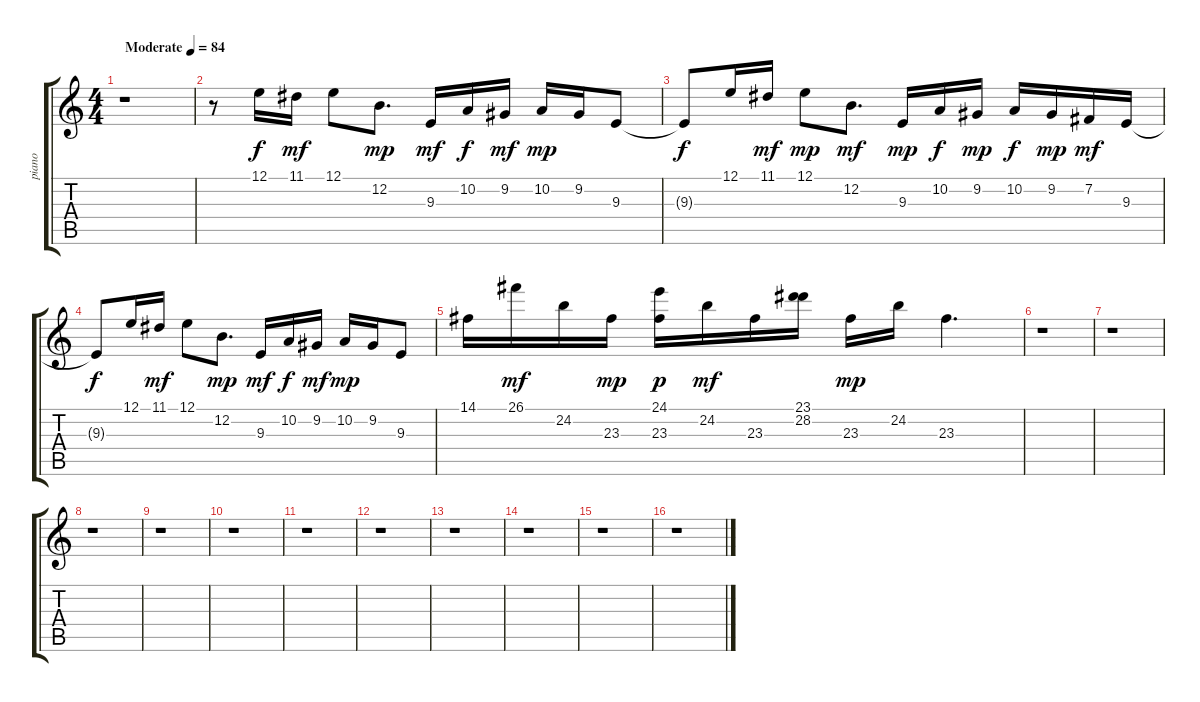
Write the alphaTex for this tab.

\track ("piano" "piano") {instrument electricgrandpiano}
\staff {score tabs}
\tuning (E4 B3 G3 D3 A2 E2) {hide}
\ts (4 4)
\tempo (84 "Moderate")
\clef g2
\ks c
r.1{dy f instrument electricgrandpiano} |
r.8 12.1.16 11.1.16{dy mf} 12.1.8 12.2.8{d dy mp} 9.3.16{dy mf} 10.2.16{dy f} 9.2.16{dy mf} 10.2.16{dy mp} 9.2.16 9.3.8 |
9.3{t}.8{dy f} 12.1.16 11.1.16{dy mf} 12.1.8{dy mp} 12.2.8{d dy mf} 9.3.16{dy mp} 10.2.16{dy f} 9.2.16{dy mp} 10.2.16{dy f} 9.2.16{dy mp} 7.2.16{dy mf} 9.3.16 |
9.3{t}.8{dy f} 12.1.16 11.1.16{dy mf} 12.1.8 12.2.8{d dy mp} 9.3.16{dy mf} 10.2.16{dy f} 9.2.16{dy mf} 10.2.16{dy mp} 9.2.16 9.3.8 |
14.1.16 26.1.16{dy mf} 24.2.16 23.3.16{dy mp} (24.1 23.3).16{dy p} 24.2.16{dy mf} 23.3.16 (23.1 28.2).16 23.3.16{dy mp} 24.2.16 23.3.4{d} |
r.1 |
r.1 |
r.1 |
r.1 |
r.1 |
r.1 |
r.1 |
r.1 |
r.1 |
r.1 |
r.1
